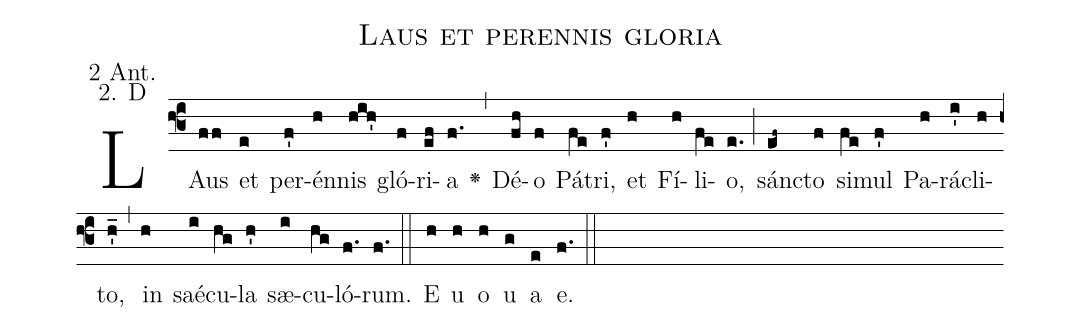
name: Laus et perennis gloria;
office-part: 2 Antiphon;
mode: 2D;
annotation: 2 Ant.;
annotation: 2. D;
%%
% The syntax in this part is called gabc. Please refer to http://home.gna.org/gregorio/gabc/#basis

(f3)LAus(ff) et(e) per(f')én(h)nis(hih') gló(f)ri(ef)a(f.) <v>\greheightstar</v>(,) Dé(fh)o(f) Pá(fe)tri,(f') et(h) Fí(h)li(fe)o,(e.) (;) sán(ef~)cto(f) si(fe)mul(f') Pa(h)rá(i')cli(h)to,(h'_) (,) in(h) saé(i)cu(hg)la(h') sæ(i)cu(hg)ló(f.)rum.(f.) (::)

E(h) u(h) o(h) u(g) a(e) e.(f.) (::)
